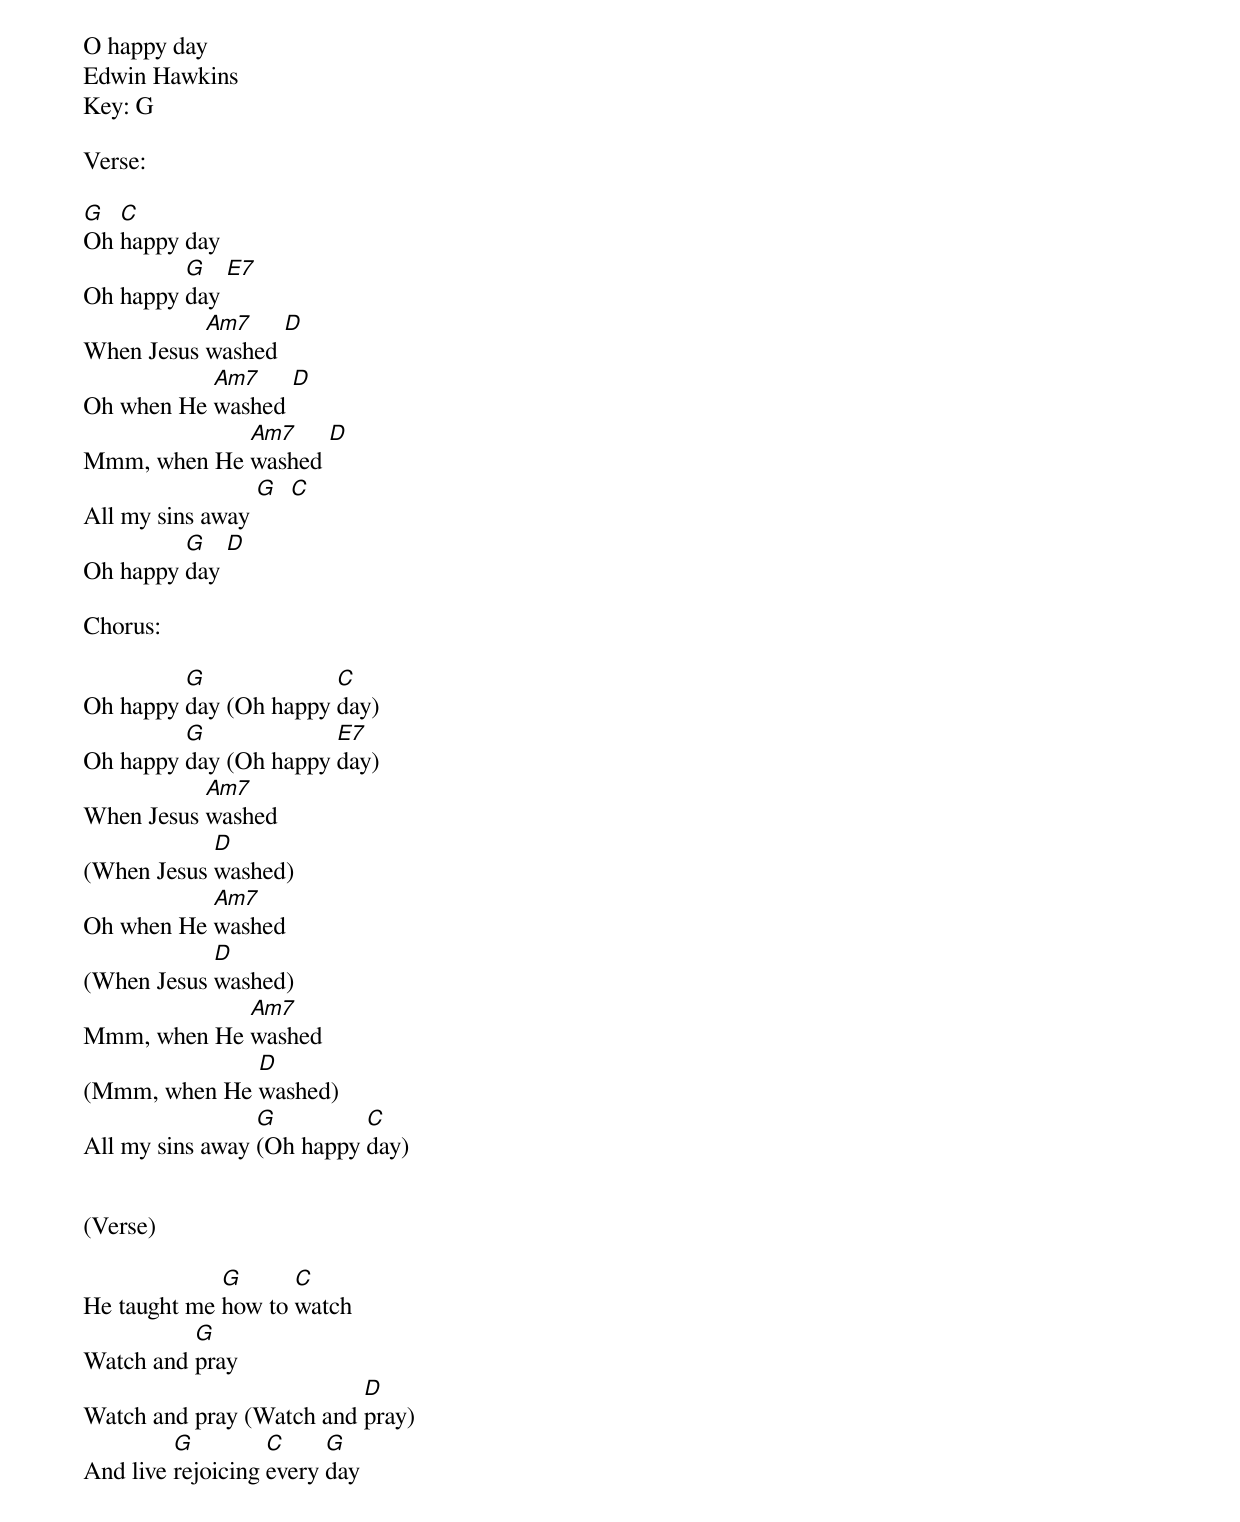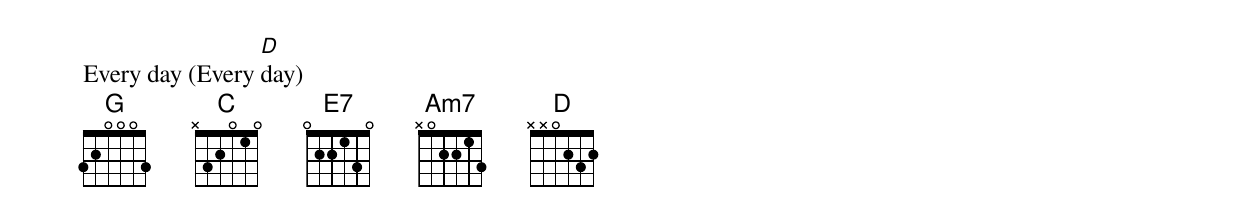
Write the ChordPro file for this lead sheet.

O happy day
Edwin Hawkins
Key: G

Verse:

[G]Oh [C]happy day
Oh happy [G]day [E7]
When Jesus [Am7]washed [D]
Oh when He [Am7]washed [D]
Mmm, when He [Am7]washed [D]
All my sins away [G]  [C]
Oh happy [G]day [D]

Chorus:

Oh happy [G]day (Oh happy [C]day)
Oh happy [G]day (Oh happy [E7]day)
When Jesus [Am7]washed
(When Jesus [D]washed)
Oh when He [Am7]washed
(When Jesus [D]washed)
Mmm, when He [Am7]washed
(Mmm, when He [D]washed)
All my sins away [G](Oh happy [C]day)


(Verse)

He taught me [G]how to [C]watch
Watch and [G]pray
Watch and pray (Watch and [D]pray)
And live [G]rejoicing [C]every [G]day
Every day (Every [D]day)
